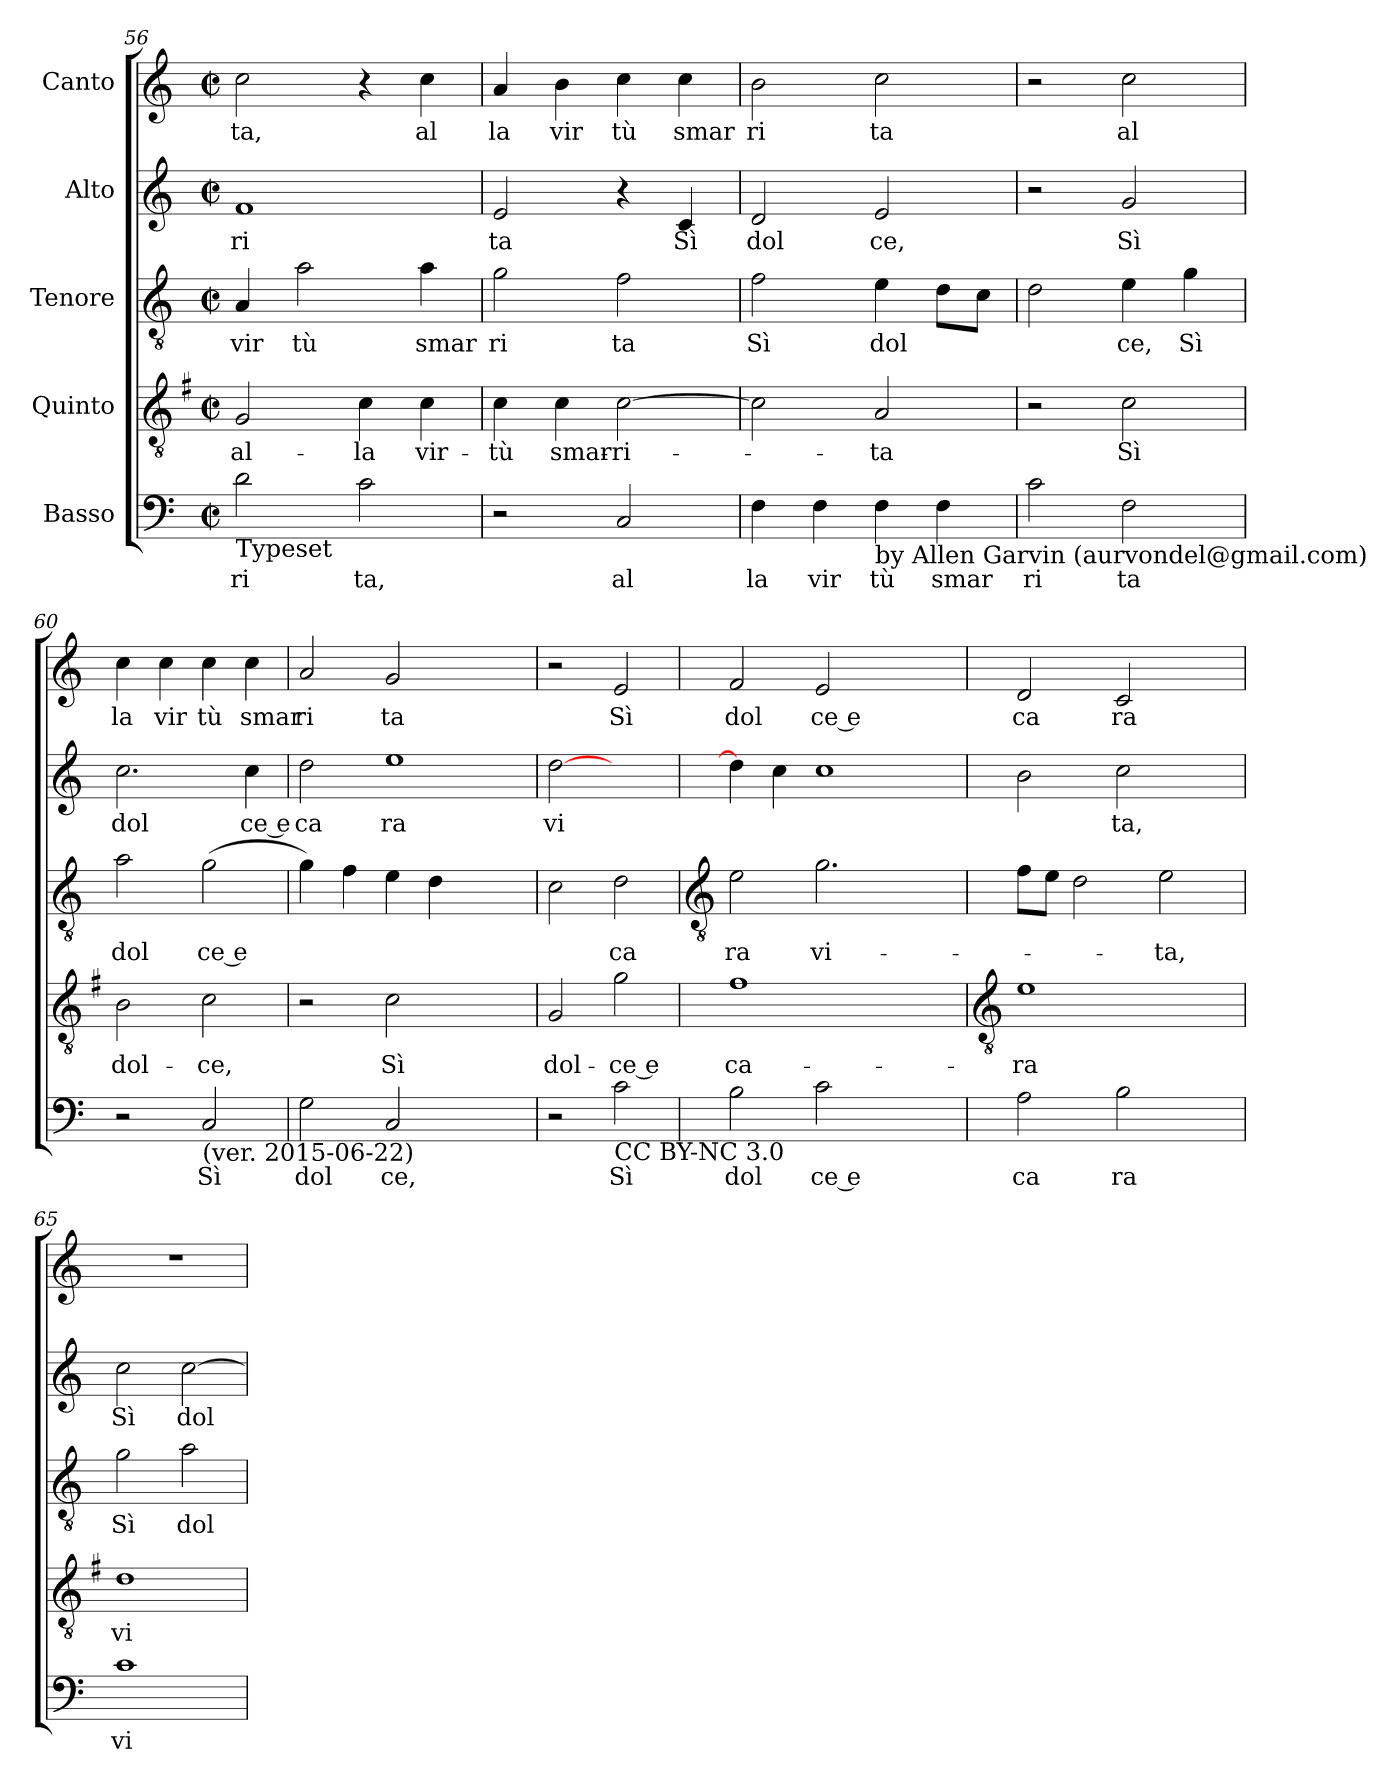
**kern	**text	**kern	**text	**kern	**text	**kern	**text	**kern	**text
*part5	*part5	*part4	*part4	*part3	*part3	*part2	*part2	*part1	*part1
*staff5	*staff5	*staff4	*staff4	*staff3	*staff3	*staff2	*staff2	*staff1	*staff1
*I"Basso	*	*I"Quinto	*	*I"Tenore	*	*I"Alto	*	*I"Canto	*
!!LO:LB:g=z
*clefF4	*	*clefGv2	*	*clefGv2	*	*clefG2	*	*clefG2	*
*	*	*ITrd-3c-5	*	*	*	*	*	*	*
*k[]	*	*k[]	*	*k[]	*	*k[]	*	*k[]	*
*C:	*	*C:	*	*C:	*	*C:	*	*C:	*
*M2/2	*	*M2/2	*	*M2/2	*	*M2/2	*	*M2/2	*
*met(c|)	*	*met(c|)	*	*met(c|)	*	*met(c|)	*	*met(c|)	*
=56	=56	=56	=56	=56	=56	=56	=56	=56	=56
!LO:TX:b:t=Typeset	!	!	!	!	!	!	!	!	!
!	!LO:LY:b	!	!LO:LY:b	!	!LO:LY:b	!	!LO:LY:b	!	!LO:LY:b
2d\	ri	2c/	al-	4A/	vir	1f	ri	2cc\	ta,
!	!	!	!	!	!LO:LY:b	!	!	!	!
.	.	.	.	2a\	tù	.	.	.	.
!	!LO:LY:b	!	!LO:LY:b	!	!	!	!	!	!
2c\	ta,	4f\	-la	.	.	.	.	4r	.
!	!	!	!LO:LY:b	!	!LO:LY:b	!	!	!	!LO:LY:b
.	.	4f\	vir-	4a\	smar	.	.	4cc\	al
=57	=57	=57	=57	=57	=57	=57	=57	=57	=57
!	!	!	!LO:LY:b	!	!LO:LY:b	!	!LO:LY:b	!	!LO:LY:b
2r	.	4f\	-tù	2g\	ri	2e/	ta	4a/	la
!	!	!	!LO:LY:b	!	!	!	!	!	!LO:LY:b
.	.	4f\	smar-	.	.	.	.	4b\	vir
!	!LO:LY:b	!	!LO:LY:b	!	!LO:LY:b	!	!	!	!LO:LY:b
2C/	al	[2f\	-ri-	2f\	ta	4r	.	4cc\	tù
!	!	!	!	!	!	!	!LO:LY:b	!	!LO:LY:b
.	.	.	.	.	.	4c/	Sì	4cc\	smar
=58	=58	=58	=58	=58	=58	=58	=58	=58	=58
!	!LO:LY:b	!	!	!	!LO:LY:b	!	!LO:LY:b	!	!LO:LY:b
4F\	la	2f\]	.	2f\	Sì	2d/	dol	2b\	ri
!	!LO:LY:b	!	!	!	!	!	!	!	!
4F\	vir	.	.	.	.	.	.	.	.
!LO:TX:b:t=by Allen Garvin (aurvondel@gmail.com)	!	!	!	!	!	!	!	!	!
!	!LO:LY:b	!	!LO:LY:b	!	!LO:LY:b	!	!LO:LY:b	!	!LO:LY:b
4F\	tù	2d/	-ta	4e\	dol	2e/	ce,	2cc\	ta
!	!LO:LY:b	!	!	!	!	!	!	!	!
4F\	smar	.	.	8d\L	.	.	.	.	.
.	.	.	.	8c\J	.	.	.	.	.
=59	=59	=59	=59	=59	=59	=59	=59	=59	=59
!	!LO:LY:b	!	!	!	!	!	!	!	!
2c\	ri	2r	.	2d\	.	2r	.	2r	.
!	!LO:LY:b	!	!LO:LY:b	!	!LO:LY:b	!	!LO:LY:b	!	!LO:LY:b
2F\	ta	2f\	Sì	4e\	ce,	2g/	Sì	2cc\	al
!	!	!	!	!	!LO:LY:b	!	!	!	!
.	.	.	.	4g\	Sì	.	.	.	.
=60	=60	=60	=60	=60	=60	=60	=60	=60	=60
!	!	!	!LO:LY:b	!	!LO:LY:b	!	!LO:LY:b	!	!LO:LY:b
2r	.	2e\	dol-	2a\	dol	2.cc\	dol	4cc\	la
!	!	!	!	!	!	!	!	!	!LO:LY:b
.	.	.	.	.	.	.	.	4cc\	vir
!LO:TX:b:t=(ver. 2015-06-22)	!	!	!	!	!	!	!	!	!
!	!LO:LY:b	!	!LO:LY:b	!	!LO:LY:b	!	!	!	!LO:LY:b
2C/	Sì	2f\	-ce,	(>2g\	ce e	.	.	4cc\	tù
!	!	!	!	!	!	!	!LO:LY:b	!	!LO:LY:b
.	.	.	.	.	.	4cc\	ce e	4cc\	smar
=61	=61	=61	=61	=61	=61	=61	=61	=61	=61
!	!LO:LY:b	!	!	!	!	!	!LO:LY:b	!	!LO:LY:b
2G\	dol	2r	.	4g\)	.	2dd\	ca	2a/	ri
.	.	.	.	4f\	.	.	.	.	.
!	!LO:LY:b	!	!LO:LY:b	!	!	!	!LO:LY:b	!	!LO:LY:b
2C/	ce,	2f\	Sì	4e\	.	1ee	ra	2g/	ta
.	.	.	.	4d\	.	.	.	.	.
2ryy	.	2ryy	.	2ryy	.	.	.	2ryy	.
=62	=62	=62	=62	=62	=62	=62	=62	=62	=62
!	!	!	!LO:LY:b	!	!	!	!LO:LY:b	!	!
2r	.	2c/	dol-	2c\	.	[2dd\	vi	2r	.
!LO:TX:b:t=CC BY-NC 3.0	!	!	!	!	!	!	!	!	!
!	!LO:LY:b	!	!LO:LY:b	!	!LO:LY:b	!	!	!	!LO:LY:b
2c\	Sì	2cc\	-ce e	2d\	ca	2ryy	.	2e/	Sì
!!LO:LB:g=z
=63	=63	=63	=63	=63	=63	=63	=63	=63	=63
*	*	*	*	*clefGv2	*	*	*	*	*
!	!LO:LY:b	!	!LO:LY:b	!	!LO:LY:b	!	!	!	!LO:LY:b
2B\	dol	1b	ca-	2e\	ra	4dd\]	.	2f/	dol
.	.	.	.	.	.	4cc\	.	.	.
!	!LO:LY:b	!	!	!	!LO:LY:b	!	!	!	!LO:LY:b
2c\	ce e	.	.	2.g\	vi-	1cc	.	2e/	ce e
2ryy	.	2ryy	.	.	.	.	.	2ryy	.
.	.	.	.	4ryy	.	.	.	.	.
!!LO:LB:g=z
=64	=64	=64	=64	=64	=64	=64	=64	=64	=64
*	*	*clefGv2	*	*	*	*	*	*	*
!	!LO:LY:b	!	!LO:LY:b	!	!	!	!	!	!LO:LY:b
2A\	ca	1a	-ra	8f\L	.	2b\	.	2d/	ca
.	.	.	.	8e\J	.	.	.	.	.
.	.	.	.	2d\	.	.	.	.	.
!	!LO:LY:b	!	!	!	!	!	!LO:LY:b	!	!LO:LY:b
2B\	ra	.	.	.	.	2cc\	ta,	2c/	ra
!	!	!	!	!	!LO:LY:b	!	!	!	!
.	.	.	.	2e\	-ta,	.	.	.	.
4ryy	.	4ryy	.	.	.	4ryy	.	4ryy	.
!!LO:LB:g=z
=65	=65	=65	=65	=65	=65	=65	=65	=65	=65
!	!LO:LY:b	!	!LO:LY:b	!	!LO:LY:b	!	!LO:LY:b	!	!
1c	vi	1g	vi-	2g\	Sì	2cc\	Sì	1r	.
!	!	!	!	!	!LO:LY:b	!	!LO:LY:b	!	!
.	.	.	.	2a\	dol-	[2cc\	dol	.	.
=	=	=	=	=	=	=	=	=	=
*-	*-	*-	*-	*-	*-	*-	*-	*-	*-
